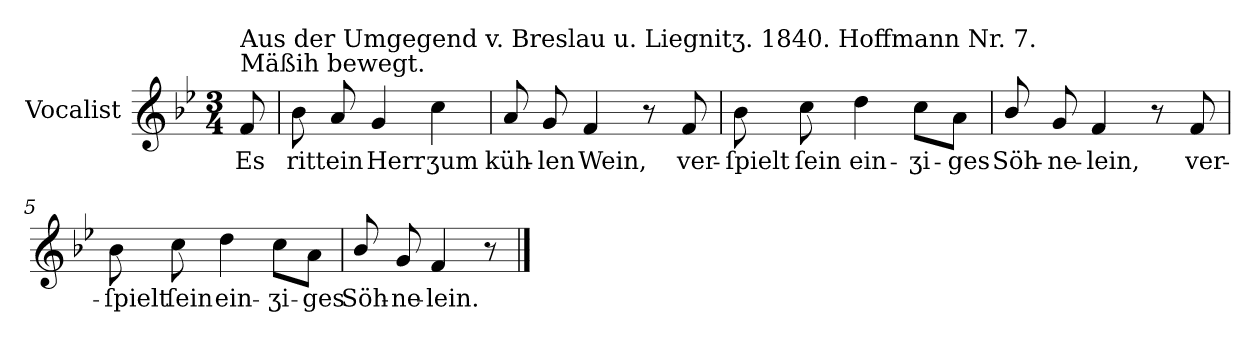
**kern	**text
*part1	*part1
*staff1	*staff1
*I"Vocalist	*
*k[b-e-]	*
*B-:	*
*M3/4	*
=	=
!LO:TX:a:t=Mäßih bewegt.	!
!LO:TX:a:t=Aus der Umgegend v. Breslau u. Liegnitʒ. 1840. Hoffmann Nr. 7.	!
8f	Es
=1	=1
8b-	ritt
8a	ein
4g	Herr
4cc	ʒum
=2	=2
8a	küh-
8g	-len
4f	Wein,
8r	.
8f	ver-
=3	=3
8b-	-ſpielt
8cc	ſein
4dd	ein-
8ccL	-ʒi-
8aJ	-ges
=4	=4
8b-/	Söh-
8g	-ne-
4f	-lein,
8r	.
8f	ver-
=5	=5
8b-	-ſpielt
8cc	ſein
4dd	ein-
8ccL	-ʒi-
8aJ	-ges
=6	=6
8b-/	Söh-
8g	-ne-
4f	-lein.
8r	.
==	==
*-	*-
